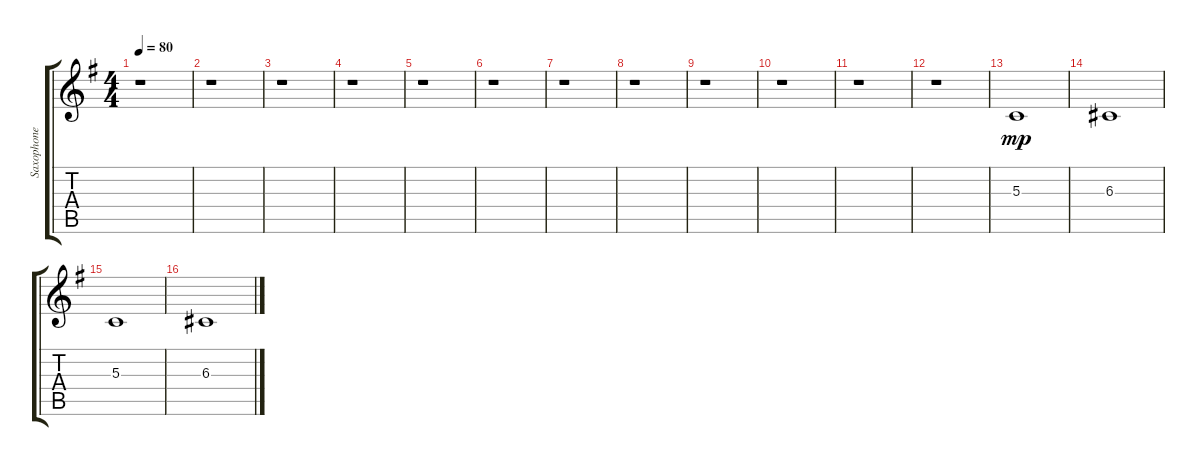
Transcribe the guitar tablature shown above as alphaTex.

\track ("Saxophone" "Saxophone") {instrument altosax}
\staff {score tabs}
\tuning (E4 B3 G3 D3 A2 E2) {hide}
\ts (4 4)
\tempo 80
\clef g2
\ks g
r.1{dy mp instrument altosax} |
r.1 |
r.1 |
r.1 |
r.1 |
r.1 |
r.1 |
r.1 |
r.1 |
r.1 |
r.1 |
r.1 |
5.3.1 |
6.3.1 |
5.3.1 |
6.3.1
